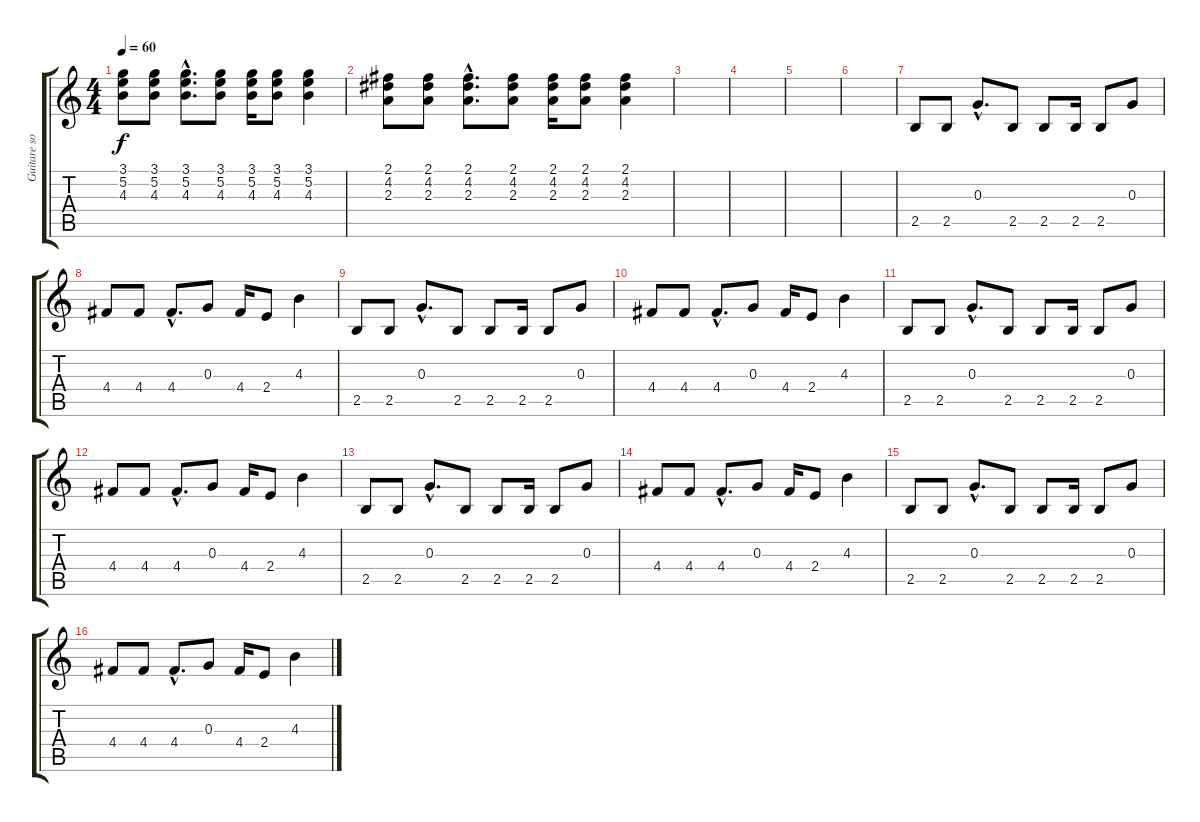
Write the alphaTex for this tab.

\track ("Guitare solo" "Guitare so") {instrument acousticguitarnylon}
\staff {score tabs}
\tuning (E4 B3 G3 D3 A2 E2) {hide}
\ts (4 4)
\tempo 60
\clef g2
\ks c
(3.1 5.2 4.3).8{dy f instrument distortionguitar} (3.1 5.2 4.3).8 (3.1{hac} 5.2{hac} 4.3{hac}).8{d} (3.1 5.2 4.3).8 (3.1 5.2 4.3).16 (3.1 5.2 4.3).8 (3.1 5.2 4.3).4 |
(2.1 4.2 2.3).8 (2.1 4.2 2.3).8 (2.1{hac} 4.2{hac} 2.3{hac}).8{d} (2.1 4.2 2.3).8 (2.1 4.2 2.3).16 (2.1 4.2 2.3).8 (2.1 4.2 2.3).4 |
|
|
|
|
2.5.8 2.5.8 0.3{hac}.8{d} 2.5.8 2.5.8 2.5.16 2.5.8 0.3.8 |
4.4.8 4.4.8 4.4{hac}.8{d} 0.3.8 4.4.16 2.4.8 4.3.4 |
2.5.8 2.5.8 0.3{hac}.8{d} 2.5.8 2.5.8 2.5.16 2.5.8 0.3.8 |
4.4.8 4.4.8 4.4{hac}.8{d} 0.3.8 4.4.16 2.4.8 4.3.4 |
2.5.8 2.5.8 0.3{hac}.8{d} 2.5.8 2.5.8 2.5.16 2.5.8 0.3.8 |
4.4.8 4.4.8 4.4{hac}.8{d} 0.3.8 4.4.16 2.4.8 4.3.4 |
2.5.8 2.5.8 0.3{hac}.8{d} 2.5.8 2.5.8 2.5.16 2.5.8 0.3.8 |
4.4.8 4.4.8 4.4{hac}.8{d} 0.3.8 4.4.16 2.4.8 4.3.4 |
2.5.8 2.5.8 0.3{hac}.8{d} 2.5.8 2.5.8 2.5.16 2.5.8 0.3.8 |
4.4.8 4.4.8 4.4{hac}.8{d} 0.3.8 4.4.16 2.4.8 4.3.4
